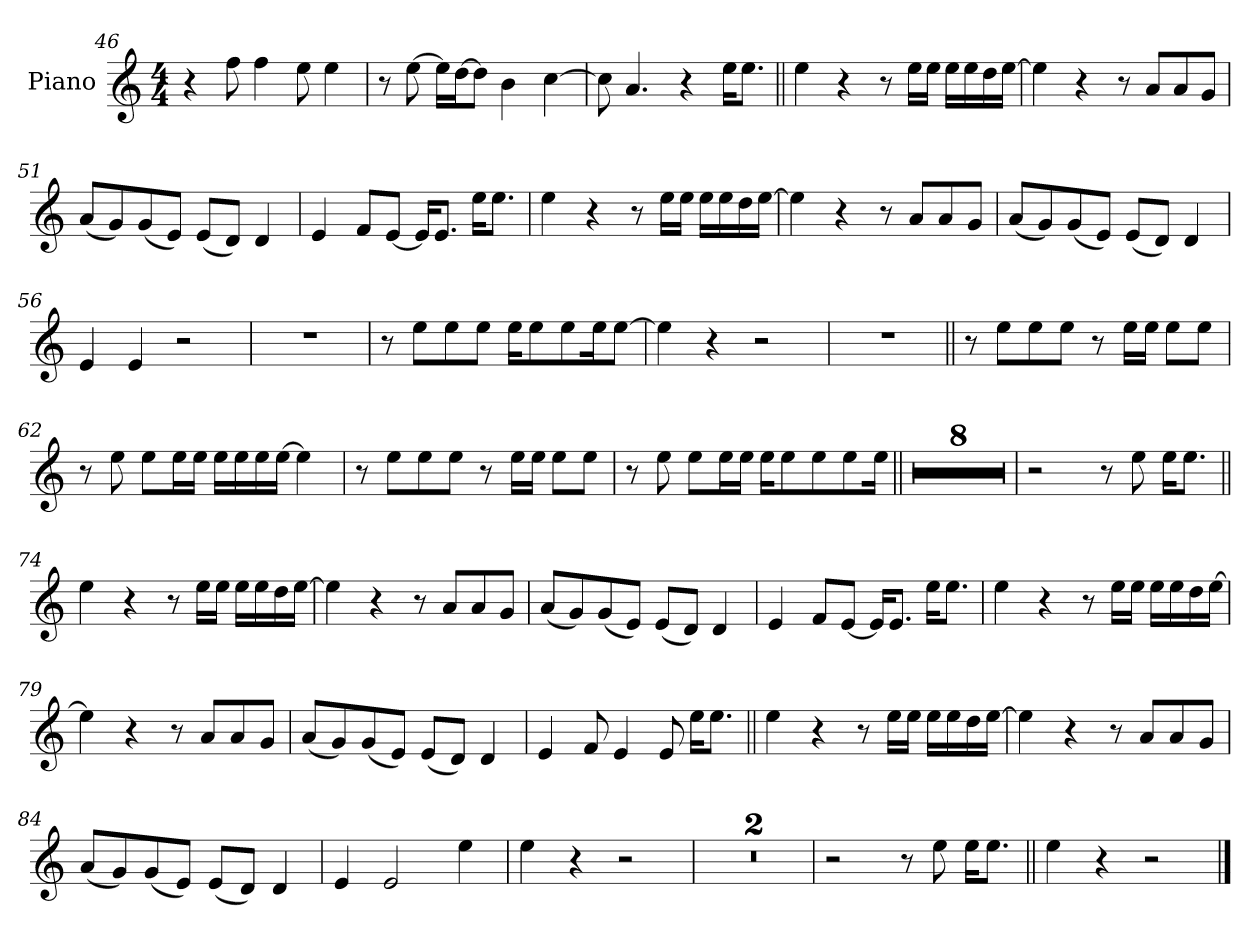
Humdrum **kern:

**kern
*part1
*staff1
*I"Piano
*I'Pno.
*clefG2
*k[]
*M4/4
=46
4r
8ff
4ff
8ee
4ee
=47
8r
[8ee
16eeLL]
[16ddJ
8ddJ]
4b
[4cc
=48
8cc]
4.a
4r
16ee!KL
8.ee!J
=49||
4ee!
4r
8r
16ee!LL
16ee!JJ
16ee!LL
16ee!
16dd!
[16ee!JJ
=50
4ee!]
4r
8r
8aL
8a
8gJ
=51
(<8aL
8g)
(<8g
8eJ)
(<8eL
8dJ)
4d
=52
4e
8fL
[8eJ
16eKL]
8.eJ
16ee!KL
8.ee!J
=53
4ee!
4r
8r
16ee!LL
16ee!JJ
16ee!LL
16ee!
16dd!
[16ee!JJ
=54
4ee!]
4r
8r
8aL
8a
8gJ
=55
(<8aL
8g)
(<8g
8eJ)
(<8eL
8dJ)
4d
=56
4e
4e
2r
=57
1r
=58
8r
8ee!L
8ee!
8ee!J
16ee!KL
8ee!
8ee!
16ee!K
[8ee!J
=59
4ee!]
4r
2r
=60
1r
=61||
8r
8ee!L
8ee!
8ee!J
8r
16ee!LL
16ee!JJ
8ee!L
8ee!J
=62
8r
8ee!
8ee!L
16ee!L
16ee!JJ
16ee!LL
16ee!
16ee!
[16ee!JJ
4ee!]
=63
8r
8ee!L
8ee!
8ee!J
8r
16ee!LL
16ee!JJ
8ee!L
8ee!J
=64
8r
8ee!
8ee!L
16ee!L
16ee!JJ
16ee!KL
8ee!
8ee!
8ee!
16ee!Jk
=65||
1r
=66
1r
=67
1r
=68
1r
=69
1r
=70
1r
=71
1r
=72
1r
=73
2r
8r
8ee!
16ee!KL
8.ee!J
=74||
4ee!
4r
8r
16ee!LL
16ee!JJ
16ee!LL
16ee!
16dd!
[16ee!JJ
=75
4ee!]
4r
8r
8aL
8a
8gJ
=76
(<8aL
8g)
(<8g
8eJ)
(<8eL
8dJ)
4d
=77
4e
8fL
[8eJ
16eKL]
8.eJ
16ee!KL
8.ee!J
=78
4ee!
4r
8r
16ee!LL
16ee!JJ
16ee!LL
16ee!
16dd!
[16ee!JJ
=79
4ee!]
4r
8r
8aL
8a
8gJ
=80
(<8aL
8g)
(<8g
8eJ)
(<8eL
8dJ)
4d
=81
4e
8f
4e
8e
16ee!KL
8.ee!J
=82||
4ee!
4r
8r
16ee!LL
16ee!JJ
16ee!LL
16ee!
16dd!
[16ee!JJ
=83
4ee!]
4r
8r
8aL
8a
8gJ
=84
(<8aL
8g)
(<8g
8eJ)
(<8eL
8dJ)
4d
=85
4e
2e
4ee!
=86
4ee!
4r
2r
=87
1r
=88
1r
=89
2r
8r
8ee!
16ee!KL
8.ee!J
=90||
4ee!
4r
2r
==
*-
